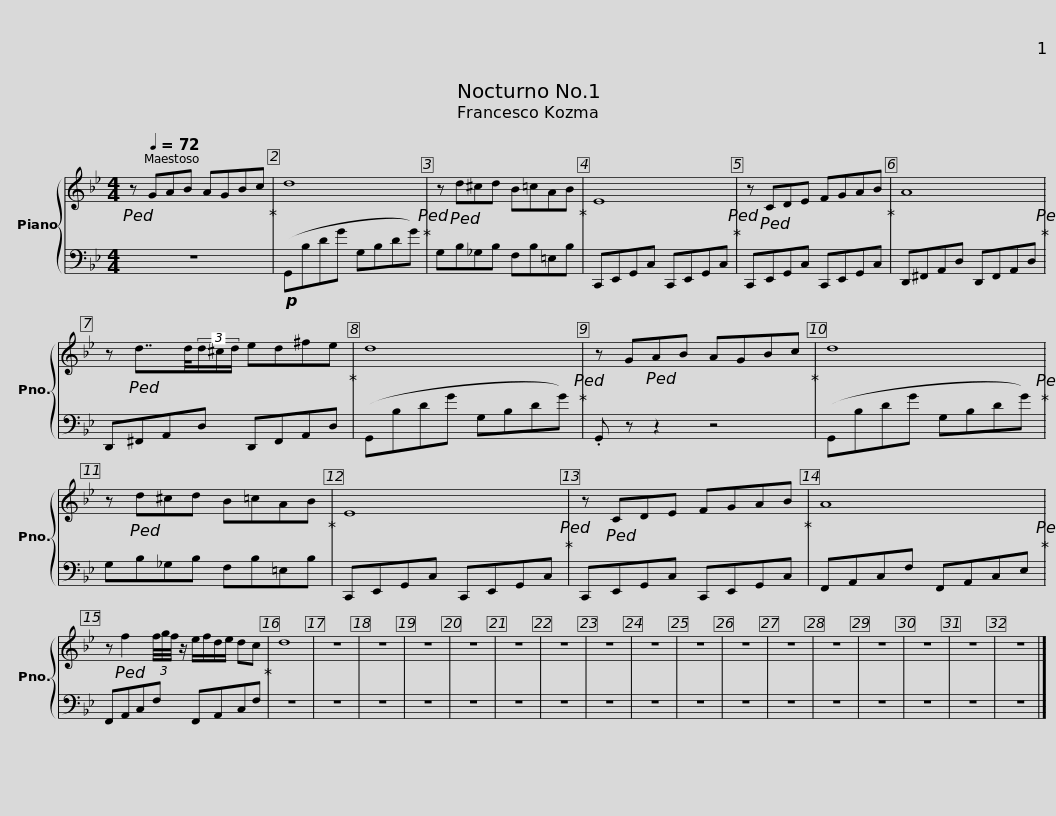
X:1
%%score { 1 | 2 }
L:1/8
M:4/4
I:linebreak $
K:Bb
V:1 treble
V:2 bass
V:1
!ped! z[Q:1/4=72] GAB AGBc!ped-up! | d8!ped!!ped-up! | z!ped! d^cd B=cAB!ped-up! | E8!ped!!ped-up! |$ z!ped! CDE FGAB!ped-up! | %5
 A8!ped!!ped-up! | z!ped! d7/4d/4(3d/^c/d/ ed^fe!ped-up! | d8!ped!!ped-up! |$ z G!ped!AB AGBc!ped-up! | d8!ped!!ped-up! | %10
 z!ped! d^cd B=cAB!ped-up! | E8!ped!!ped-up! |$ z!ped! CDE FGAB!ped-up! | A8!ped!!ped-up! | z!ped! f2 (3f/4g/4f/4 z/ e/f/d/e/ dc!ped-up! | %15
 d8 | z8 | z8 | z8 | z8 | %20
 z8 |$ z8 | z8 | z8 | z8 | %25
 z8 | z8 | z8 | z8 | z8 | %30
 z8 | z8 |] %32
V:2
 z8 |!p! (G,,B,DG G,B,DG) | G,B,_G,B, F,B,=E,B, | C,,E,,G,,C, C,,E,,G,,C, |$ C,,E,,G,,C, C,,E,,G,,C, | %5
 D,,^F,,A,,D, D,,F,,A,,D, | D,,^F,,A,,D, D,,F,,A,,D, | (G,,B,DG G,B,DG) |$ .G,, z z2 z4 | (G,,B,DG G,B,DG) | %10
 G,B,_G,B, F,B,=E,B, | C,,E,,G,,C, C,,E,,G,,C, |$ C,,E,,G,,C, C,,E,,G,,C, | F,,A,,C,F, F,,A,,C,E, | F,,A,,C,F, F,,A,,C,F, | %15
 z8 | z8 | z8 | z8 | z8 | %20
 z8 |$ z8 | z8 | z8 | z8 | %25
 z8 | z8 | z8 | z8 | z8 | %30
 z8 | z8 |] %32
